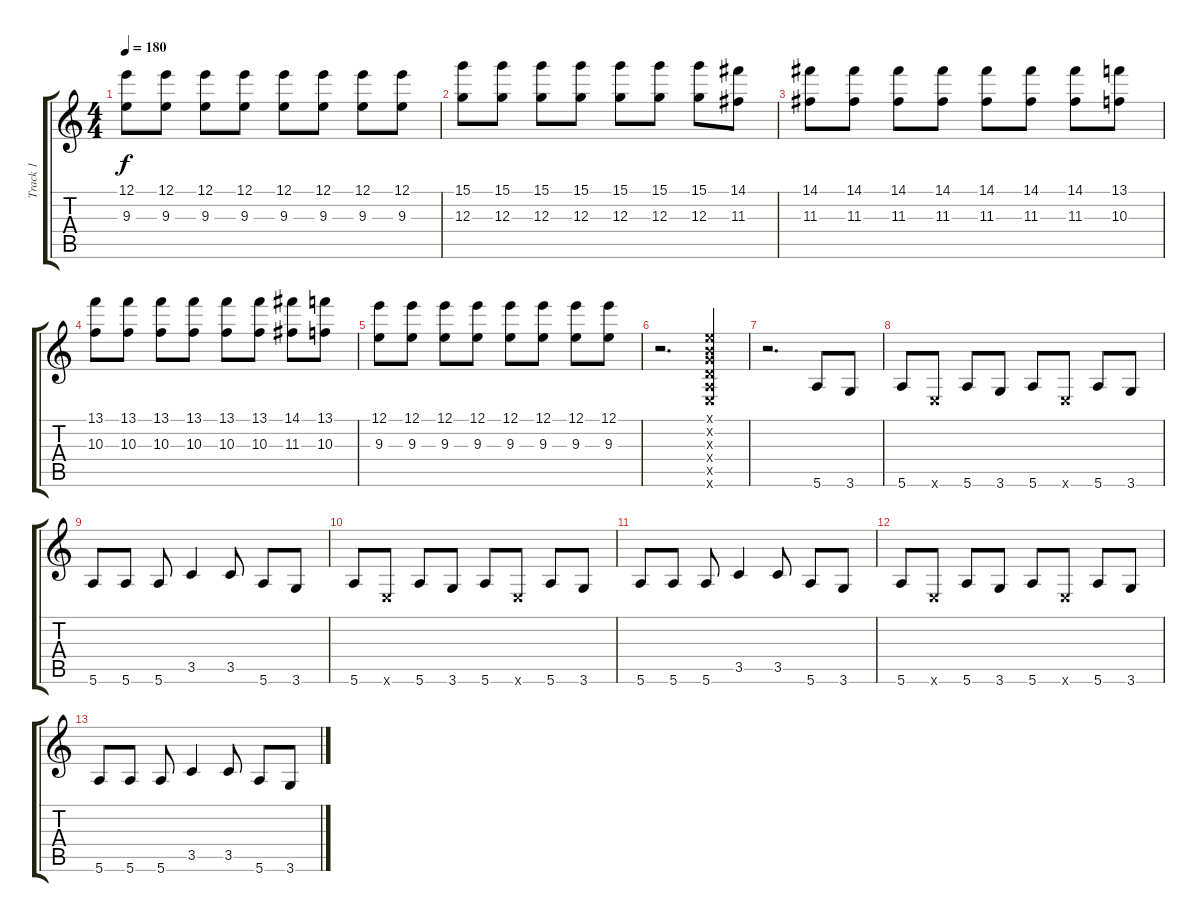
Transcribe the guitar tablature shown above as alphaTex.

\track ("Track 1" "Track 1") {instrument electricguitarmuted}
\staff {score tabs}
\tuning (E4 B3 G3 D3 A2 E2) {hide}
\ts (4 4)
\tempo 180
\clef g2
\ks c
(12.1 9.3).8{dy f} (12.1 9.3).8 (12.1 9.3).8 (12.1 9.3).8 (12.1 9.3).8 (12.1 9.3).8 (12.1 9.3).8 (12.1 9.3).8 |
(15.1 12.3).8 (15.1 12.3).8 (15.1 12.3).8 (15.1 12.3).8 (15.1 12.3).8 (15.1 12.3).8 (15.1 12.3).8 (14.1 11.3).8 |
(14.1 11.3).8 (14.1 11.3).8 (14.1 11.3).8 (14.1 11.3).8 (14.1 11.3).8 (14.1 11.3).8 (14.1 11.3).8 (13.1 10.3).8 |
(13.1 10.3).8 (13.1 10.3).8 (13.1 10.3).8 (13.1 10.3).8 (13.1 10.3).8 (13.1 10.3).8 (14.1 11.3).8 (13.1 10.3).8 |
(12.1 9.3).8 (12.1 9.3).8 (12.1 9.3).8 (12.1 9.3).8 (12.1 9.3).8 (12.1 9.3).8 (12.1 9.3).8 (12.1 9.3).8 |
r.2{d} (0.1{x} 0.2{x} 0.3{x} 0.4{x} 0.5{x} 0.6{x}).4 |
r.2{d} 5.6.8 3.6.8 |
5.6.8 0.6{x}.8 5.6.8 3.6.8 5.6.8 0.6{x}.8 5.6.8 3.6.8 |
5.6.8 5.6.8 5.6.8 3.5.4 3.5.8 5.6.8 3.6.8 |
5.6.8 0.6{x}.8 5.6.8 3.6.8 5.6.8 0.6{x}.8 5.6.8 3.6.8 |
5.6.8 5.6.8 5.6.8 3.5.4 3.5.8 5.6.8 3.6.8 |
5.6.8 0.6{x}.8 5.6.8 3.6.8 5.6.8 0.6{x}.8 5.6.8 3.6.8 |
5.6.8 5.6.8 5.6.8 3.5.4 3.5.8 5.6.8 3.6.8
